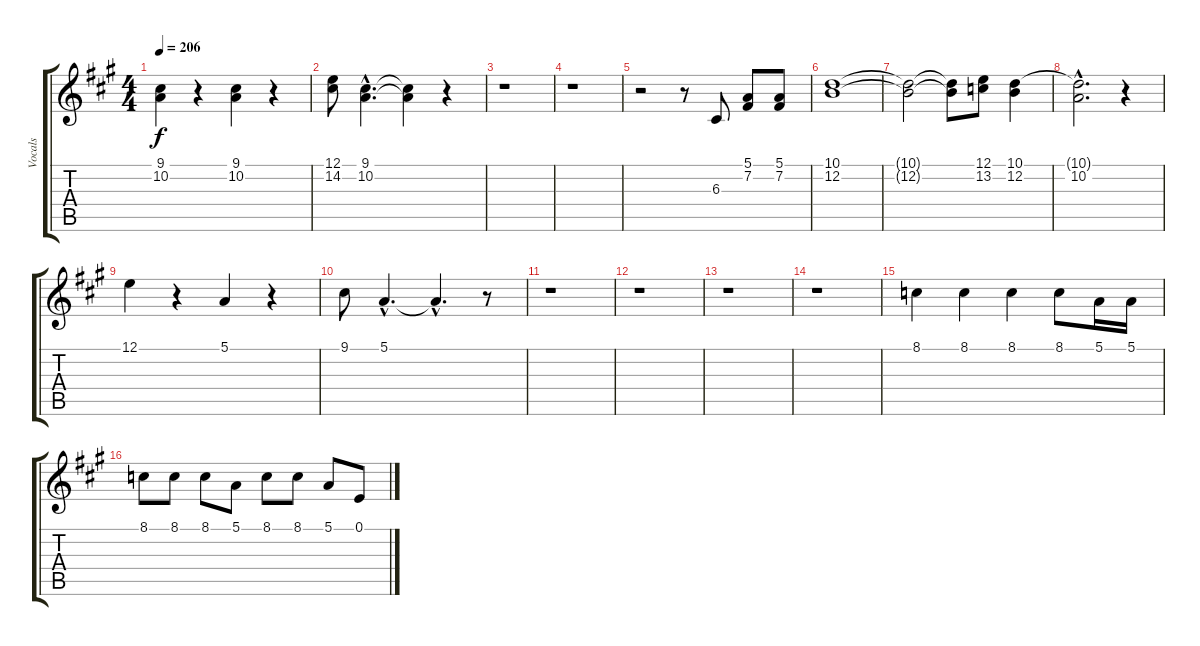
\track ("Vocals" "Vocals") {instrument lead6voice}
\staff {score tabs}
\tuning (E4 B3 G3 D3 A2 E2) {hide}
\ts (4 4)
\tempo 206
\clef g2
\ks a
(9.1 10.2).4{dy f} r.4 (9.1 10.2).4 r.4 |
(12.1 14.2).8 (9.1{hac} 10.2{hac}).4{d} (9.1{t} 10.2{t}).4 r.4 |
r.1 |
r.1 |
r.2 r.8 6.3.8 (5.1 7.2).8 (5.1 7.2).8 |
(10.1 12.2).1 |
(10.1{t} 12.2{t}).2 (10.1{t} 12.2{t}).8 (12.1 13.2).8 (10.1 12.2).4 |
(10.1{hac t} 10.2{hac}).2{d} r.4 |
12.1.4 r.4 5.1.4 r.4 |
9.1.8 5.1{hac}.4{d} 5.1{hac t}.4{d} r.8 |
r.1 |
r.1 |
r.1 |
r.1 |
8.1.4 8.1.4 8.1.4 8.1.8 5.1.16 5.1.16 |
8.1.8 8.1.8 8.1.8 5.1.8 8.1.8 8.1.8 5.1.8 0.1.8
